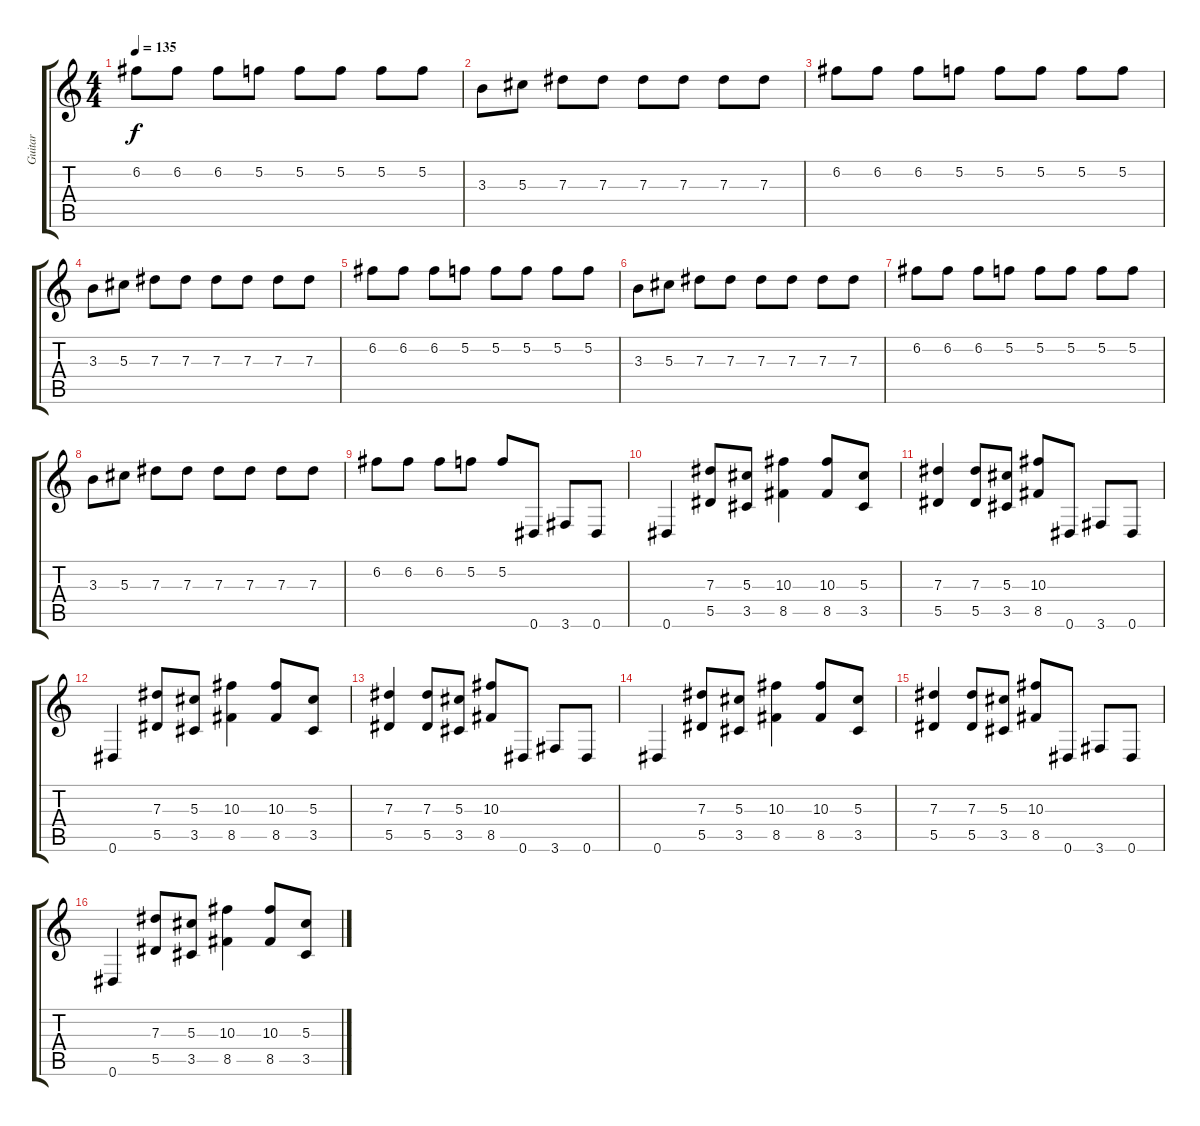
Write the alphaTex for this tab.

\track ("Guitar" "Guitar") {instrument distortionguitar}
\staff {score tabs}
\tuning (F4 C4 Ab3 Eb3 Bb2 Eb2) {hide}
\ts (4 4)
\tempo 135
\clef g2
\ks c
6.2.8{dy f} 6.2.8 6.2.8 5.2.8 5.2.8 5.2.8 5.2.8 5.2.8 |
3.3.8 5.3.8 7.3.8 7.3.8 7.3.8 7.3.8 7.3.8 7.3.8 |
6.2.8 6.2.8 6.2.8 5.2.8 5.2.8 5.2.8 5.2.8 5.2.8 |
3.3.8 5.3.8 7.3.8 7.3.8 7.3.8 7.3.8 7.3.8 7.3.8 |
6.2.8 6.2.8 6.2.8 5.2.8 5.2.8 5.2.8 5.2.8 5.2.8 |
3.3.8 5.3.8 7.3.8 7.3.8 7.3.8 7.3.8 7.3.8 7.3.8 |
6.2.8 6.2.8 6.2.8 5.2.8 5.2.8 5.2.8 5.2.8 5.2.8 |
3.3.8 5.3.8 7.3.8 7.3.8 7.3.8 7.3.8 7.3.8 7.3.8 |
6.2.8 6.2.8 6.2.8 5.2.8 5.2.8 0.6.8 3.6.8 0.6.8 |
0.6.4 (7.3 5.5).8 (5.3 3.5).8 (10.3 8.5).4 (10.3 8.5).8 (5.3 3.5).8 |
(7.3 5.5).4 (7.3 5.5).8 (5.3 3.5).8 (10.3 8.5).8 0.6.8 3.6.8 0.6.8 |
0.6.4 (7.3 5.5).8 (5.3 3.5).8 (10.3 8.5).4 (10.3 8.5).8 (5.3 3.5).8 |
(7.3 5.5).4 (7.3 5.5).8 (5.3 3.5).8 (10.3 8.5).8 0.6.8 3.6.8 0.6.8 |
0.6.4 (7.3 5.5).8 (5.3 3.5).8 (10.3 8.5).4 (10.3 8.5).8 (5.3 3.5).8 |
(7.3 5.5).4 (7.3 5.5).8 (5.3 3.5).8 (10.3 8.5).8 0.6.8 3.6.8 0.6.8 |
0.6.4 (7.3 5.5).8 (5.3 3.5).8 (10.3 8.5).4 (10.3 8.5).8 (5.3 3.5).8
